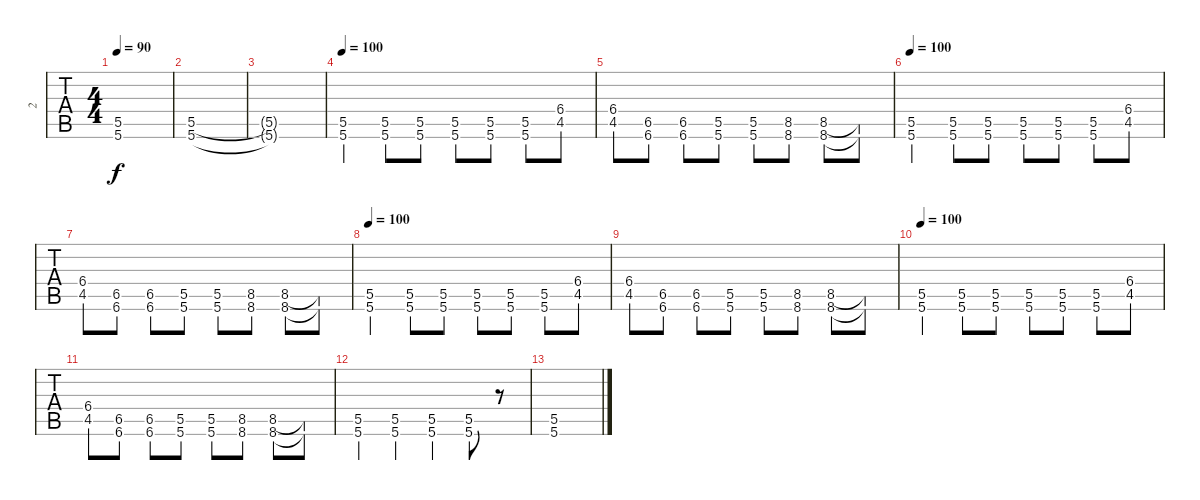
\track ("2" "2") {instrument distortionguitar}
\staff {tabs}
\tuning (D4 A3 F3 C3 G2 C2) {hide}
\ts (4 4)
\tempo 90
\clef g2
\ks c
(5.5{t} 5.6{t}).1{dy f} |
(5.5 5.6).1 |
(5.5{t} 5.6{t}).1 |
\tempo 100
(5.5 5.6).4 (5.5 5.6).8 (5.5 5.6).8 (5.5 5.6).8 (5.5 5.6).8 (5.5 5.6).8 (6.4 4.5).8 |
(6.4 4.5).8 (6.5 6.6).8 (6.5 6.6).8 (5.5 5.6).8 (5.5 5.6).8 (8.5 8.6).8 (8.5 8.6).8 (8.5{t} 8.6{t}).8 |
\tempo 100
(5.5 5.6).4 (5.5 5.6).8 (5.5 5.6).8 (5.5 5.6).8 (5.5 5.6).8 (5.5 5.6).8 (6.4 4.5).8 |
(6.4 4.5).8 (6.5 6.6).8 (6.5 6.6).8 (5.5 5.6).8 (5.5 5.6).8 (8.5 8.6).8 (8.5 8.6).8 (8.5{t} 8.6{t}).8 |
\tempo 100
(5.5 5.6).4 (5.5 5.6).8 (5.5 5.6).8 (5.5 5.6).8 (5.5 5.6).8 (5.5 5.6).8 (6.4 4.5).8 |
(6.4 4.5).8 (6.5 6.6).8 (6.5 6.6).8 (5.5 5.6).8 (5.5 5.6).8 (8.5 8.6).8 (8.5 8.6).8 (8.5{t} 8.6{t}).8 |
\tempo 100
(5.5 5.6).4 (5.5 5.6).8 (5.5 5.6).8 (5.5 5.6).8 (5.5 5.6).8 (5.5 5.6).8 (6.4 4.5).8 |
(6.4 4.5).8 (6.5 6.6).8 (6.5 6.6).8 (5.5 5.6).8 (5.5 5.6).8 (8.5 8.6).8 (8.5 8.6).8 (8.5{t} 8.6{t}).8 |
(5.5 5.6).4 (5.5 5.6).4 (5.5 5.6).4 (5.5 5.6).8 r.8 |
(5.5 5.6).1
